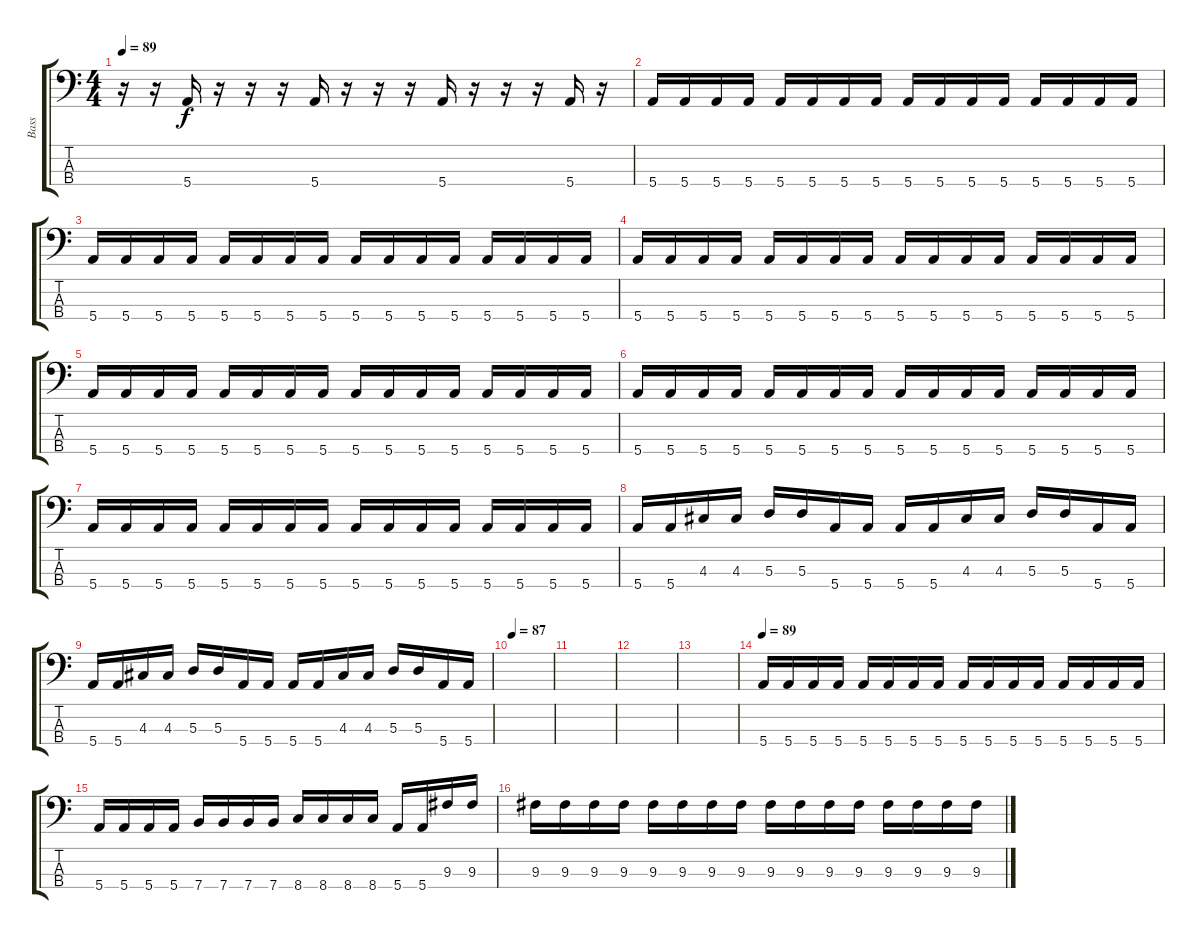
\track ("Bass" "Bass") {instrument electricbassfinger}
\staff {score tabs}
\tuning (G2 D2 A1 E1) {hide}
\ts (4 4)
\tempo 89
\clef f4
\ks c
r.16{dy f} r.16 5.4.16 r.16 r.16 r.16 5.4.16 r.16 r.16 r.16 5.4.16 r.16 r.16 r.16 5.4.16 r.16 |
5.4.16 5.4.16 5.4.16 5.4.16 5.4.16 5.4.16 5.4.16 5.4.16 5.4.16 5.4.16 5.4.16 5.4.16 5.4.16 5.4.16 5.4.16 5.4.16 |
5.4.16 5.4.16 5.4.16 5.4.16 5.4.16 5.4.16 5.4.16 5.4.16 5.4.16 5.4.16 5.4.16 5.4.16 5.4.16 5.4.16 5.4.16 5.4.16 |
5.4.16 5.4.16 5.4.16 5.4.16 5.4.16 5.4.16 5.4.16 5.4.16 5.4.16 5.4.16 5.4.16 5.4.16 5.4.16 5.4.16 5.4.16 5.4.16 |
5.4.16 5.4.16 5.4.16 5.4.16 5.4.16 5.4.16 5.4.16 5.4.16 5.4.16 5.4.16 5.4.16 5.4.16 5.4.16 5.4.16 5.4.16 5.4.16 |
5.4.16 5.4.16 5.4.16 5.4.16 5.4.16 5.4.16 5.4.16 5.4.16 5.4.16 5.4.16 5.4.16 5.4.16 5.4.16 5.4.16 5.4.16 5.4.16 |
5.4.16 5.4.16 5.4.16 5.4.16 5.4.16 5.4.16 5.4.16 5.4.16 5.4.16 5.4.16 5.4.16 5.4.16 5.4.16 5.4.16 5.4.16 5.4.16 |
5.4.16 5.4.16 4.3.16 4.3.16 5.3.16 5.3.16 5.4.16 5.4.16 5.4.16 5.4.16 4.3.16 4.3.16 5.3.16 5.3.16 5.4.16 5.4.16 |
5.4.16 5.4.16 4.3.16 4.3.16 5.3.16 5.3.16 5.4.16 5.4.16 5.4.16 5.4.16 4.3.16 4.3.16 5.3.16 5.3.16 5.4.16 5.4.16 |
\tempo 87
|
|
|
|
\tempo 89
5.4.16 5.4.16 5.4.16 5.4.16 5.4.16 5.4.16 5.4.16 5.4.16 5.4.16 5.4.16 5.4.16 5.4.16 5.4.16 5.4.16 5.4.16 5.4.16 |
5.4.16 5.4.16 5.4.16 5.4.16 7.4.16 7.4.16 7.4.16 7.4.16 8.4.16 8.4.16 8.4.16 8.4.16 5.4.16 5.4.16 9.3.16 9.3.16 |
9.3.16 9.3.16 9.3.16 9.3.16 9.3.16 9.3.16 9.3.16 9.3.16 9.3.16 9.3.16 9.3.16 9.3.16 9.3.16 9.3.16 9.3.16 9.3.16
